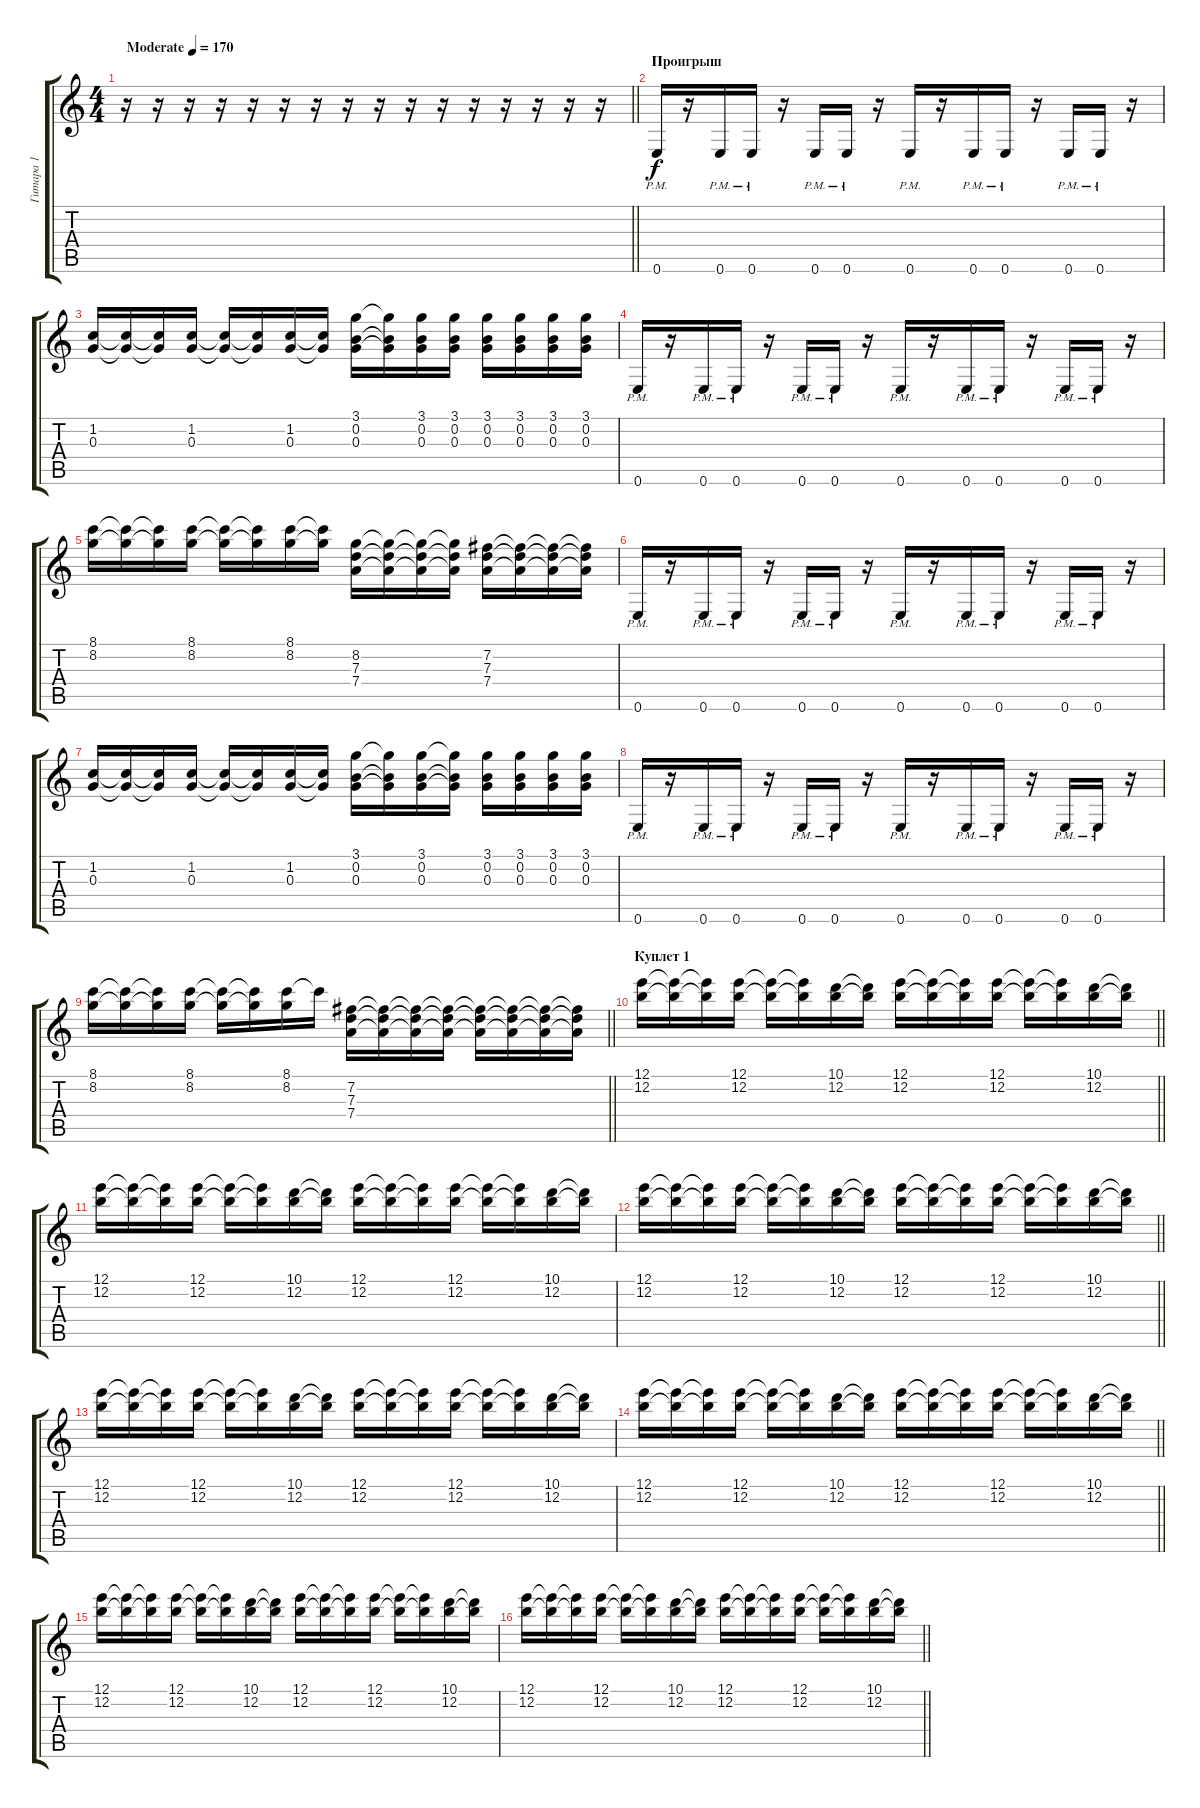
\track ("Гитара 1" "Гитара 1") {instrument distortionguitar}
\staff {score tabs}
\tuning (E4 B3 G3 D3 A2 E2) {hide}
\ts (4 4)
\tempo (170 "Moderate")
\clef g2
\barLineRight lightlight
\ks c
r.16{dy f instrument distortionguitar} r.16 r.16 r.16 r.16 r.16 r.16 r.16 r.16 r.16 r.16 r.16 r.16 r.16 r.16 r.16 |
\section ("" "Проигрыш")
0.6{pm}.16 r.16 0.6{pm}.16 0.6{pm}.16 r.16 0.6{pm}.16 0.6{pm}.16 r.16 0.6{pm}.16 r.16 0.6{pm}.16 0.6{pm}.16 r.16 0.6{pm}.16 0.6{pm}.16 r.16 |
(1.2 0.3).16 (1.2{t} 0.3{t}).16 (1.2{t} 0.3{t}).16 (1.2 0.3).16 (1.2{t} 0.3{t}).16 (1.2{t} 0.3{t}).16 (1.2 0.3).16 (1.2{t} 0.3{t}).16 (3.1 0.2 0.3).16 (3.1{t} 0.2{t} 0.3{t}).16 (3.1 0.2 0.3).16 (3.1 0.2 0.3).16 (3.1 0.2 0.3).16 (3.1 0.2 0.3).16 (3.1 0.2 0.3).16 (3.1 0.2 0.3).16 |
0.6{pm}.16 r.16 0.6{pm}.16 0.6{pm}.16 r.16 0.6{pm}.16 0.6{pm}.16 r.16 0.6{pm}.16 r.16 0.6{pm}.16 0.6{pm}.16 r.16 0.6{pm}.16 0.6{pm}.16 r.16 |
(8.1 8.2).16 (8.1{t} 8.2{t}).16 (8.1{t} 8.2{t}).16 (8.1 8.2).16 (8.1{t} 8.2{t}).16 (8.1{t} 8.2{t}).16 (8.1 8.2).16 (8.1{t} 8.2{t}).16 (8.2 7.3 7.4).16 (8.2{t} 7.3{t} 7.4{t}).16 (8.2{t} 7.3{t} 7.4{t}).16 (8.2{t} 7.3{t} 7.4{t}).16 (7.2 7.3 7.4).16 (7.2{t} 7.3{t} 7.4{t}).16 (7.2{t} 7.3{t} 7.4{t}).16 (7.2{t} 7.3{t} 7.4{t}).16 |
0.6{pm}.16 r.16 0.6{pm}.16 0.6{pm}.16 r.16 0.6{pm}.16 0.6{pm}.16 r.16 0.6{pm}.16 r.16 0.6{pm}.16 0.6{pm}.16 r.16 0.6{pm}.16 0.6{pm}.16 r.16 |
(1.2 0.3).16 (1.2{t} 0.3{t}).16 (1.2{t} 0.3{t}).16 (1.2 0.3).16 (1.2{t} 0.3{t}).16 (1.2{t} 0.3{t}).16 (1.2 0.3).16 (1.2{t} 0.3{t}).16 (3.1 0.2 0.3).16 (3.1{t} 0.2{t} 0.3{t}).16 (3.1 0.2 0.3).16 (3.1{t} 0.2{t} 0.3{t}).16 (3.1 0.2 0.3).16 (3.1 0.2 0.3).16 (3.1 0.2 0.3).16 (3.1 0.2 0.3).16 |
0.6{pm}.16 r.16 0.6{pm}.16 0.6{pm}.16 r.16 0.6{pm}.16 0.6{pm}.16 r.16 0.6{pm}.16 r.16 0.6{pm}.16 0.6{pm}.16 r.16 0.6{pm}.16 0.6{pm}.16 r.16 |
\barLineRight lightlight
(8.1 8.2).16 (8.1{t} 8.2{t}).16 (8.1{t} 8.2{t}).16 (8.1 8.2).16 (8.1{t} 8.2{t}).16 (8.1{t} 8.2{t}).16 (8.1 8.2).16 8.1{t}.16 (7.2 7.3 7.4).16 (7.2{t} 7.3{t} 7.4{t}).16 (7.2{t} 7.3{t} 7.4{t}).16 (7.2{t} 7.3{t} 7.4{t}).16 (7.2{t} 7.3{t} 7.4{t}).16 (7.2{t} 7.3{t} 7.4{t}).16 (7.2{t} 7.3{t} 7.4{t}).16 (7.2{t} 7.3{t} 7.4{t}).16 |
\section ("" "Куплет 1")
\barLineRight lightlight
(12.1 12.2).16 (12.1{t} 12.2{t}).16 (12.1{t} 12.2{t}).16 (12.1 12.2).16 (12.1{t} 12.2{t}).16 (12.1{t} 12.2{t}).16 (10.1 12.2).16 (10.1{t} 12.2{t}).16 (12.1 12.2).16 (12.1{t} 12.2{t}).16 (12.1{t} 12.2{t}).16 (12.1 12.2).16 (12.1{t} 12.2{t}).16 (12.1{t} 12.2{t}).16 (10.1 12.2).16 (10.1{t} 12.2{t}).16 |
(12.1 12.2).16 (12.1{t} 12.2{t}).16 (12.1{t} 12.2{t}).16 (12.1 12.2).16 (12.1{t} 12.2{t}).16 (12.1{t} 12.2{t}).16 (10.1 12.2).16 (10.1{t} 12.2{t}).16 (12.1 12.2).16 (12.1{t} 12.2{t}).16 (12.1{t} 12.2{t}).16 (12.1 12.2).16 (12.1{t} 12.2{t}).16 (12.1{t} 12.2{t}).16 (10.1 12.2).16 (10.1{t} 12.2{t}).16 |
\barLineRight lightlight
(12.1 12.2).16 (12.1{t} 12.2{t}).16 (12.1{t} 12.2{t}).16 (12.1 12.2).16 (12.1{t} 12.2{t}).16 (12.1{t} 12.2{t}).16 (10.1 12.2).16 (10.1{t} 12.2{t}).16 (12.1 12.2).16 (12.1{t} 12.2{t}).16 (12.1{t} 12.2{t}).16 (12.1 12.2).16 (12.1{t} 12.2{t}).16 (12.1{t} 12.2{t}).16 (10.1 12.2).16 (10.1{t} 12.2{t}).16 |
(12.1 12.2).16 (12.1{t} 12.2{t}).16 (12.1{t} 12.2{t}).16 (12.1 12.2).16 (12.1{t} 12.2{t}).16 (12.1{t} 12.2{t}).16 (10.1 12.2).16 (10.1{t} 12.2{t}).16 (12.1 12.2).16 (12.1{t} 12.2{t}).16 (12.1{t} 12.2{t}).16 (12.1 12.2).16 (12.1{t} 12.2{t}).16 (12.1{t} 12.2{t}).16 (10.1 12.2).16 (10.1{t} 12.2{t}).16 |
\barLineRight lightlight
(12.1 12.2).16 (12.1{t} 12.2{t}).16 (12.1{t} 12.2{t}).16 (12.1 12.2).16 (12.1{t} 12.2{t}).16 (12.1{t} 12.2{t}).16 (10.1 12.2).16 (10.1{t} 12.2{t}).16 (12.1 12.2).16 (12.1{t} 12.2{t}).16 (12.1{t} 12.2{t}).16 (12.1 12.2).16 (12.1{t} 12.2{t}).16 (12.1{t} 12.2{t}).16 (10.1 12.2).16 (10.1{t} 12.2{t}).16 |
(12.1 12.2).16 (12.1{t} 12.2{t}).16 (12.1{t} 12.2{t}).16 (12.1 12.2).16 (12.1{t} 12.2{t}).16 (12.1{t} 12.2{t}).16 (10.1 12.2).16 (10.1{t} 12.2{t}).16 (12.1 12.2).16 (12.1{t} 12.2{t}).16 (12.1{t} 12.2{t}).16 (12.1 12.2).16 (12.1{t} 12.2{t}).16 (12.1{t} 12.2{t}).16 (10.1 12.2).16 (10.1{t} 12.2{t}).16 |
\barLineRight lightlight
(12.1 12.2).16 (12.1{t} 12.2{t}).16 (12.1{t} 12.2{t}).16 (12.1 12.2).16 (12.1{t} 12.2{t}).16 (12.1{t} 12.2{t}).16 (10.1 12.2).16 (10.1{t} 12.2{t}).16 (12.1 12.2).16 (12.1{t} 12.2{t}).16 (12.1{t} 12.2{t}).16 (12.1 12.2).16 (12.1{t} 12.2{t}).16 (12.1{t} 12.2{t}).16 (10.1 12.2).16 (10.1{t} 12.2{t}).16
